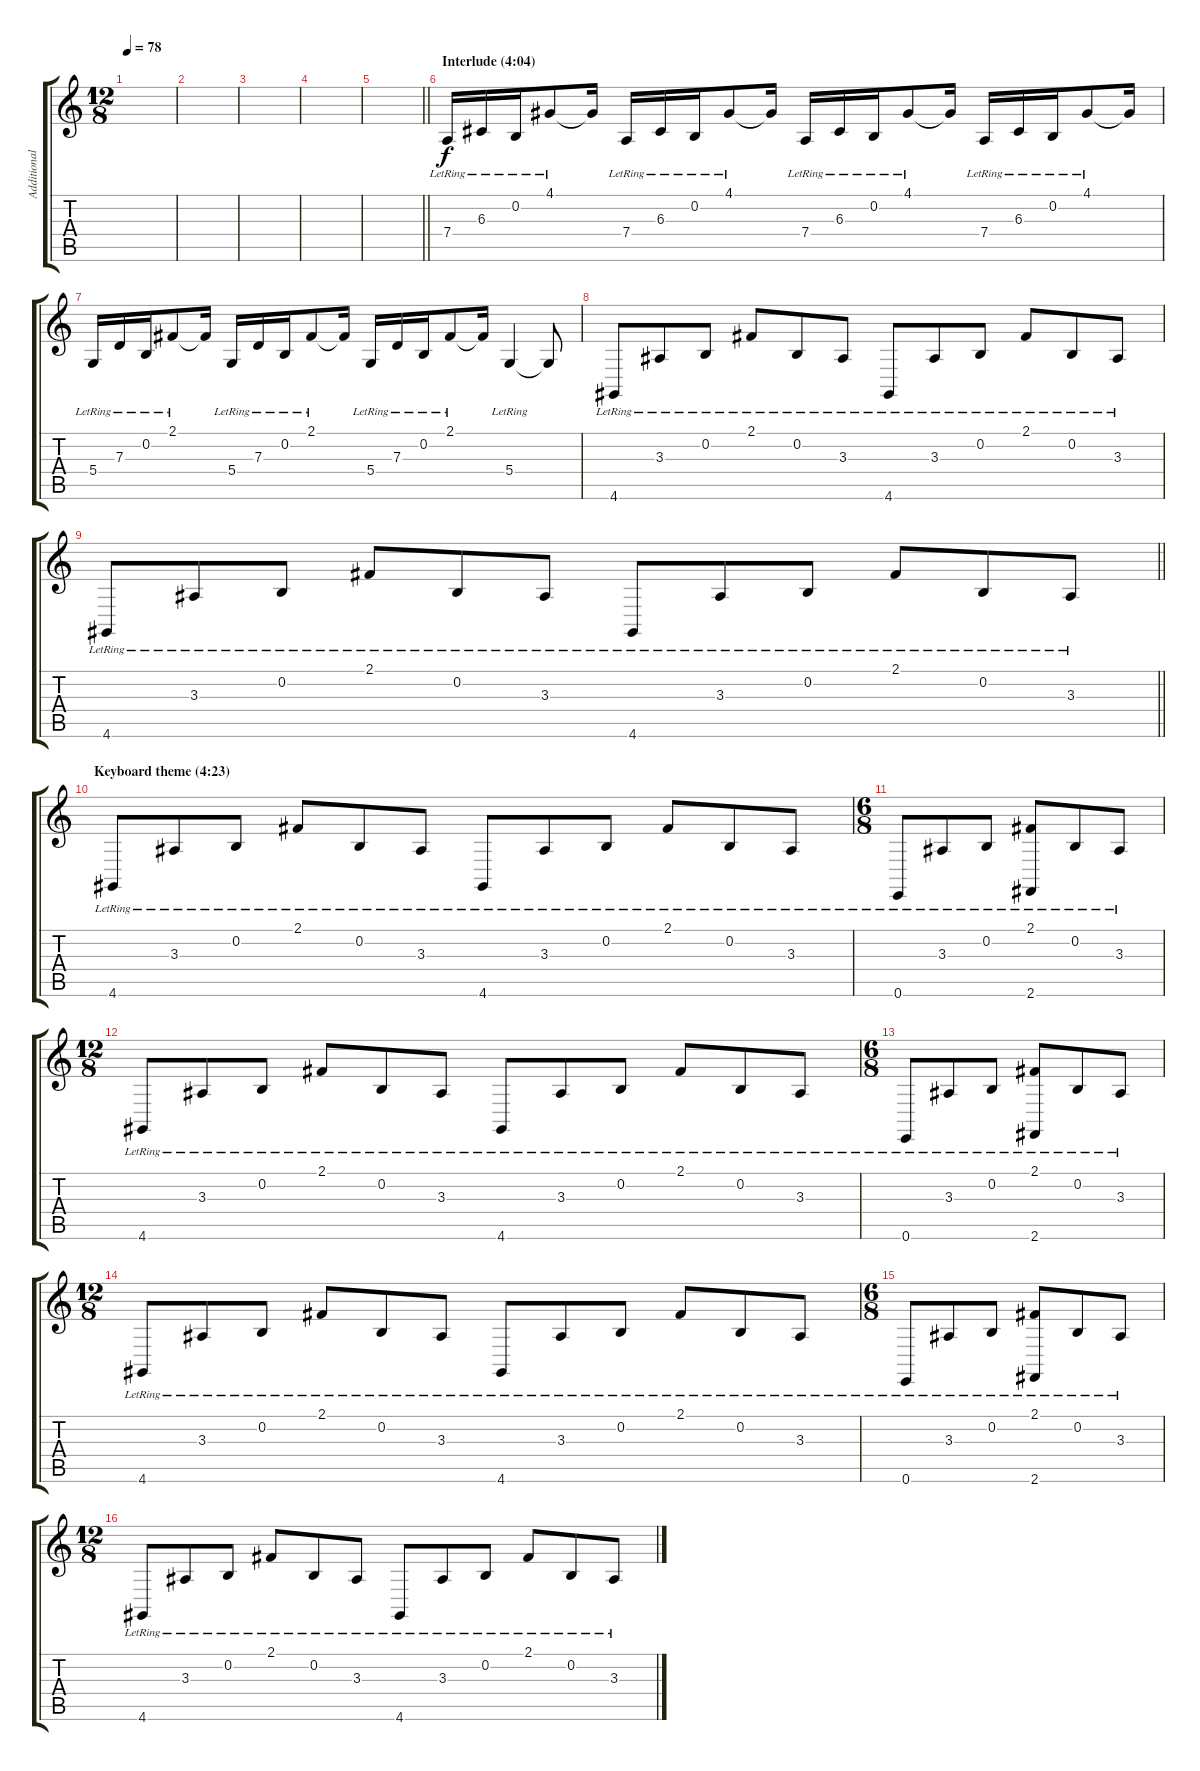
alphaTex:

\track ("Additional guitars" "Additional") {instrument dulcimer}
\staff {score tabs}
\tuning (E4 B3 G3 D3 A2 E2) {hide}
\ts (12 8)
\tempo 78
\clef g2
\ks c
|
|
|
|
\barLineRight lightlight
|
\section ("" "Interlude (4:04)")
7.4{lr}.16{balance 5 instrument electricguitarjazz} 6.3{lr}.16 0.2{lr}.16 4.1{lr}.8 4.1{t}.16 7.4{lr}.16 6.3{lr}.16 0.2{lr}.16 4.1{lr}.8 4.1{t}.16 7.4{lr}.16 6.3{lr}.16 0.2{lr}.16 4.1{lr}.8 4.1{t}.16 7.4{lr}.16 6.3{lr}.16 0.2{lr}.16 4.1{lr}.8 4.1{t}.16 |
5.4{lr}.16 7.3{lr}.16 0.2{lr}.16 2.1{lr}.8 2.1{t}.16 5.4{lr}.16 7.3{lr}.16 0.2{lr}.16 2.1{lr}.8 2.1{t}.16 5.4{lr}.16 7.3{lr}.16 0.2{lr}.16 2.1{lr}.8 2.1{t}.16 5.4{lr}.4 5.4{t}.8 |
4.6{lr}.8 3.3{lr}.8 0.2{lr}.8 2.1{lr}.8 0.2{lr}.8 3.3{lr}.8 4.6{lr}.8 3.3{lr}.8 0.2{lr}.8 2.1{lr}.8 0.2{lr}.8 3.3{lr}.8 |
\barLineRight lightlight
4.6{lr}.8 3.3{lr}.8 0.2{lr}.8 2.1{lr}.8 0.2{lr}.8 3.3{lr}.8 4.6{lr}.8 3.3{lr}.8 0.2{lr}.8 2.1{lr}.8 0.2{lr}.8 3.3{lr}.8 |
\section ("" "Keyboard theme (4:23)")
4.6{lr}.8{balance 1 instrument acousticguitarsteel} 3.3{lr}.8 0.2{lr}.8 2.1{lr}.8 0.2{lr}.8 3.3{lr}.8 4.6{lr}.8 3.3{lr}.8 0.2{lr}.8 2.1{lr}.8 0.2{lr}.8 3.3{lr}.8 |
\ts (6 8)
0.6{lr}.8 3.3{lr}.8 0.2{lr}.8 (2.1{lr} 2.6{lr}).8 0.2{lr}.8 3.3{lr}.8 |
\ts (12 8)
4.6{lr}.8 3.3{lr}.8 0.2{lr}.8 2.1{lr}.8 0.2{lr}.8 3.3{lr}.8 4.6{lr}.8 3.3{lr}.8 0.2{lr}.8 2.1{lr}.8 0.2{lr}.8 3.3{lr}.8 |
\ts (6 8)
0.6{lr}.8 3.3{lr}.8 0.2{lr}.8 (2.1{lr} 2.6{lr}).8 0.2{lr}.8 3.3{lr}.8 |
\ts (12 8)
4.6{lr}.8 3.3{lr}.8 0.2{lr}.8 2.1{lr}.8 0.2{lr}.8 3.3{lr}.8 4.6{lr}.8 3.3{lr}.8 0.2{lr}.8 2.1{lr}.8 0.2{lr}.8 3.3{lr}.8 |
\ts (6 8)
0.6{lr}.8 3.3{lr}.8 0.2{lr}.8 (2.1{lr} 2.6{lr}).8 0.2{lr}.8 3.3{lr}.8 |
\ts (12 8)
4.6{lr}.8 3.3{lr}.8 0.2{lr}.8 2.1{lr}.8 0.2{lr}.8 3.3{lr}.8 4.6{lr}.8 3.3{lr}.8 0.2{lr}.8 2.1{lr}.8 0.2{lr}.8 3.3{lr}.8
